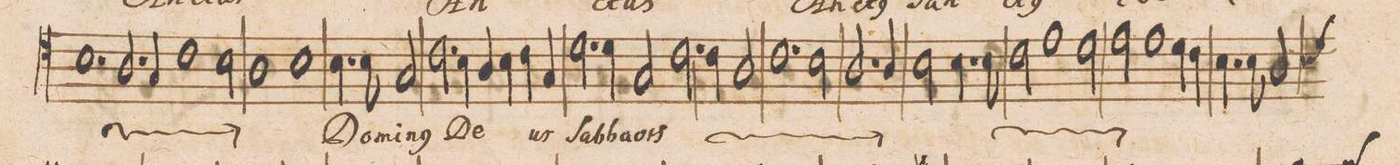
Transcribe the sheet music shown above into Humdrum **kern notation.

**kern	**text
*I"Tenore	*
*clefC4	*
*k[]	*
*met(C|)	*
*M2/1	*
1.B\	San-
=10-	=10-
2.A/	.
4G/	.
1c\	.
=11-	=11-
2B\	.
1A\	.
=12-	=12-
1B\	-ct(us)
*	*Xij
4.B\	Do-
8B\	-mi-
2G/	-n(us)
=13-	=13-
2.c\	De-
4B\	.
4A/	.
4B\	.
4c\	.
4G/	-us
=14-	=14-
2.d\	Sab-
4d\	-ba-
2G/	-oth
2.c\	.
=15-	=15-
*	*ij
4c\	Do-
2A/	-mi-
1.c\	-n(us)
=16-	=16-
2B\	De-
2.A/	-us
4A/	Sab-
=17-	=17-
2B\	-ba-
4.B\	-oth
8B\	.
2c\	Do-
1e\	-mi-
=18-	=18-
2d\	-nus
2e\	De-
1e\	-us-
=19-	=19-
4d\	.
4c\	.
4.B\	-Sab-
8B\	-ba-
*custos:B	*
2A/	-oth
*	*Xij
=20-	=20-
*-	*-
